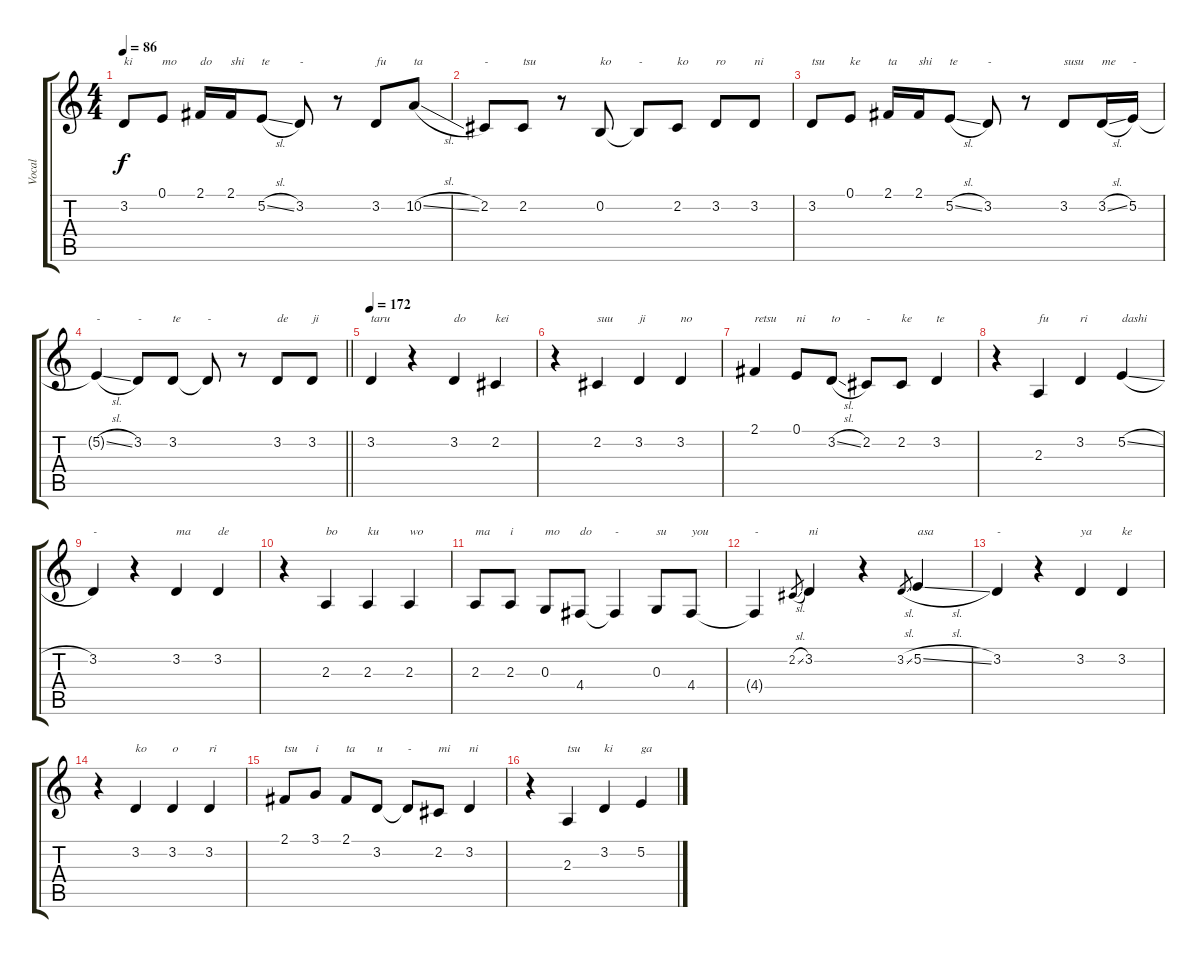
\track ("Vocal" "Vocal") {instrument clarinet}
\staff {score tabs}
\tuning (E4 B3 G3 D3 A2 E2) {hide}
\ts (4 4)
\tempo 86
\clef g2
\ks c
3.2.8{txt "ki" dy f} 0.1.8{txt "mo"} 2.1.16{txt "do"} 2.1.16{txt "shi"} 5.2{sl}.8{txt "te"} 3.2.8{txt "-"} r.8 3.2.8{txt "fu"} 10.2{sl}.8{txt "ta"} |
2.2.8{txt "-"} 2.2.8{txt "tsu"} r.8 0.2.8{txt "ko"} 0.2{t}.8{txt "-"} 2.2.8{txt "ko"} 3.2.8{txt "ro"} 3.2.8{txt "ni"} |
3.2.8{txt "tsu"} 0.1.8{txt "ke"} 2.1.16{txt "ta"} 2.1.16{txt "shi"} 5.2{sl}.8{txt "te"} 3.2.8{txt "-"} r.8 3.2.8{txt "susu"} 3.2{sl}.16{txt "me"} 5.2.16{txt "-"} |
\barLineRight lightlight
5.2{sl t}.4{txt "-"} 3.2.8{txt "-"} 3.2.8{txt "te"} 3.2{t}.8{txt "-"} r.8 3.2.8{txt "de"} 3.2.8{txt "ji"} |
\tempo 172
3.2.4{txt "taru"} r.4 3.2.4{txt "do"} 2.2.4{txt "kei"} |
r.4 2.2.4{txt "suu"} 3.2.4{txt "ji"} 3.2.4{txt "no"} |
2.1.4{txt "retsu"} 0.1.8{txt "ni"} 3.2{sl}.8{txt "to"} 2.2.8{txt "-"} 2.2.8{txt "ke"} 3.2.4{txt "te"} |
r.4 2.3.4{txt "fu"} 3.2.4{txt "ri"} 5.2{sl}.4{txt "dashi"} |
3.2.4{txt "-"} r.4 3.2.4{txt "ma"} 3.2.4{txt "de"} |
r.4 2.3.4{txt "bo"} 2.3.4{txt "ku"} 2.3.4{txt "wo"} |
2.3.8{txt "ma"} 2.3.8{txt "i"} 0.3.8{txt "mo"} 4.4.8{txt "do"} 4.4{t}.4{txt "-"} 0.3.8{txt "su"} 4.4.8{txt "you"} |
4.4{t}.4{txt "-"} 2.2{sl}.8{gr} 3.2.4{txt "ni"} r.4 3.2{sl}.8{gr} 5.2{sl}.4{txt "asa"} |
3.2.4{txt "-"} r.4 3.2.4{txt "ya"} 3.2.4{txt "ke"} |
r.4 3.2.4{txt "ko"} 3.2.4{txt "o"} 3.2.4{txt "ri"} |
2.1.8{txt "tsu"} 3.1.8{txt "i"} 2.1.8{txt "ta"} 3.2.8{txt "u"} 3.2{t}.8{txt "-"} 2.2.8{txt "mi"} 3.2.4{txt "ni"} |
r.4 2.3.4{txt "tsu"} 3.2.4{txt "ki"} 5.2{sl}.4{txt "ga"}
